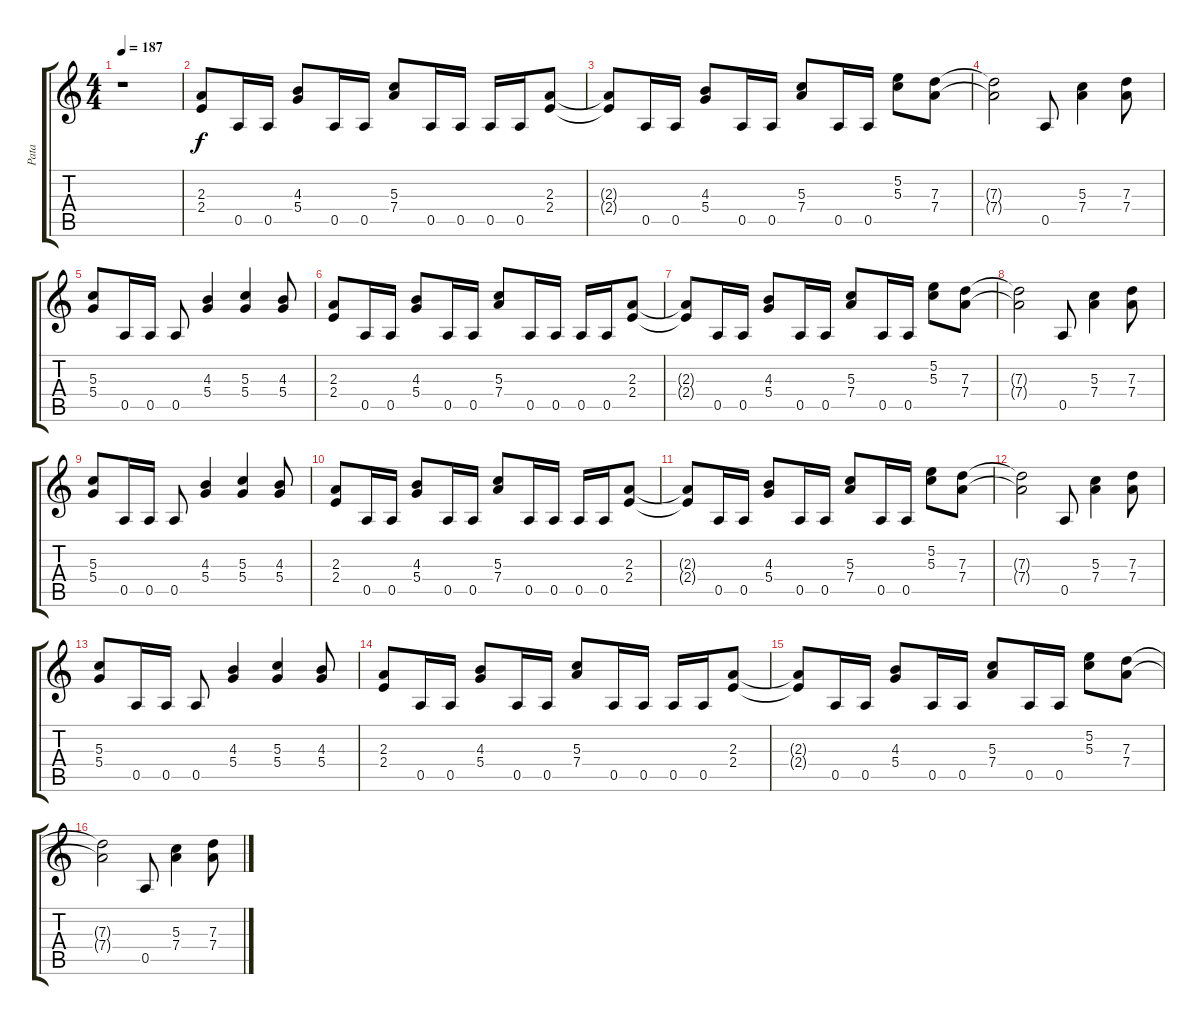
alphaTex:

\track ("Pata" "Pata") {instrument overdrivenguitar}
\staff {score tabs}
\tuning (E4 B3 G3 D3 A2 E2) {hide}
\ts (4 4)
\tempo 187
\clef g2
\ks c
r.1{dy f instrument overdrivenguitar} |
(2.3 2.4).8 0.5.16 0.5.16 (4.3 5.4).8 0.5.16 0.5.16 (5.3 7.4).8 0.5.16 0.5.16 0.5.16 0.5.16 (2.3 2.4).8 |
(2.3{t} 2.4{t}).8 0.5.16 0.5.16 (4.3 5.4).8 0.5.16 0.5.16 (5.3 7.4).8 0.5.16 0.5.16 (5.2 5.3).8 (7.3 7.4).8 |
(7.3{t} 7.4{t}).2 0.5.8 (5.3 7.4).4 (7.3 7.4).8 |
(5.3 5.4).8 0.5.16 0.5.16 0.5.8 (4.3 5.4).4 (5.3 5.4).4 (4.3 5.4).8 |
(2.3 2.4).8 0.5.16 0.5.16 (4.3 5.4).8 0.5.16 0.5.16 (5.3 7.4).8 0.5.16 0.5.16 0.5.16 0.5.16 (2.3 2.4).8 |
(2.3{t} 2.4{t}).8 0.5.16 0.5.16 (4.3 5.4).8 0.5.16 0.5.16 (5.3 7.4).8 0.5.16 0.5.16 (5.2 5.3).8 (7.3 7.4).8 |
(7.3{t} 7.4{t}).2 0.5.8 (5.3 7.4).4 (7.3 7.4).8 |
(5.3 5.4).8 0.5.16 0.5.16 0.5.8 (4.3 5.4).4 (5.3 5.4).4 (4.3 5.4).8 |
(2.3 2.4).8 0.5.16 0.5.16 (4.3 5.4).8 0.5.16 0.5.16 (5.3 7.4).8 0.5.16 0.5.16 0.5.16 0.5.16 (2.3 2.4).8 |
(2.3{t} 2.4{t}).8 0.5.16 0.5.16 (4.3 5.4).8 0.5.16 0.5.16 (5.3 7.4).8 0.5.16 0.5.16 (5.2 5.3).8 (7.3 7.4).8 |
(7.3{t} 7.4{t}).2 0.5.8 (5.3 7.4).4 (7.3 7.4).8 |
(5.3 5.4).8 0.5.16 0.5.16 0.5.8 (4.3 5.4).4 (5.3 5.4).4 (4.3 5.4).8 |
(2.3 2.4).8 0.5.16 0.5.16 (4.3 5.4).8 0.5.16 0.5.16 (5.3 7.4).8 0.5.16 0.5.16 0.5.16 0.5.16 (2.3 2.4).8 |
(2.3{t} 2.4{t}).8 0.5.16 0.5.16 (4.3 5.4).8 0.5.16 0.5.16 (5.3 7.4).8 0.5.16 0.5.16 (5.2 5.3).8 (7.3 7.4).8 |
(7.3{t} 7.4{t}).2 0.5.8 (5.3 7.4).4 (7.3 7.4).8
